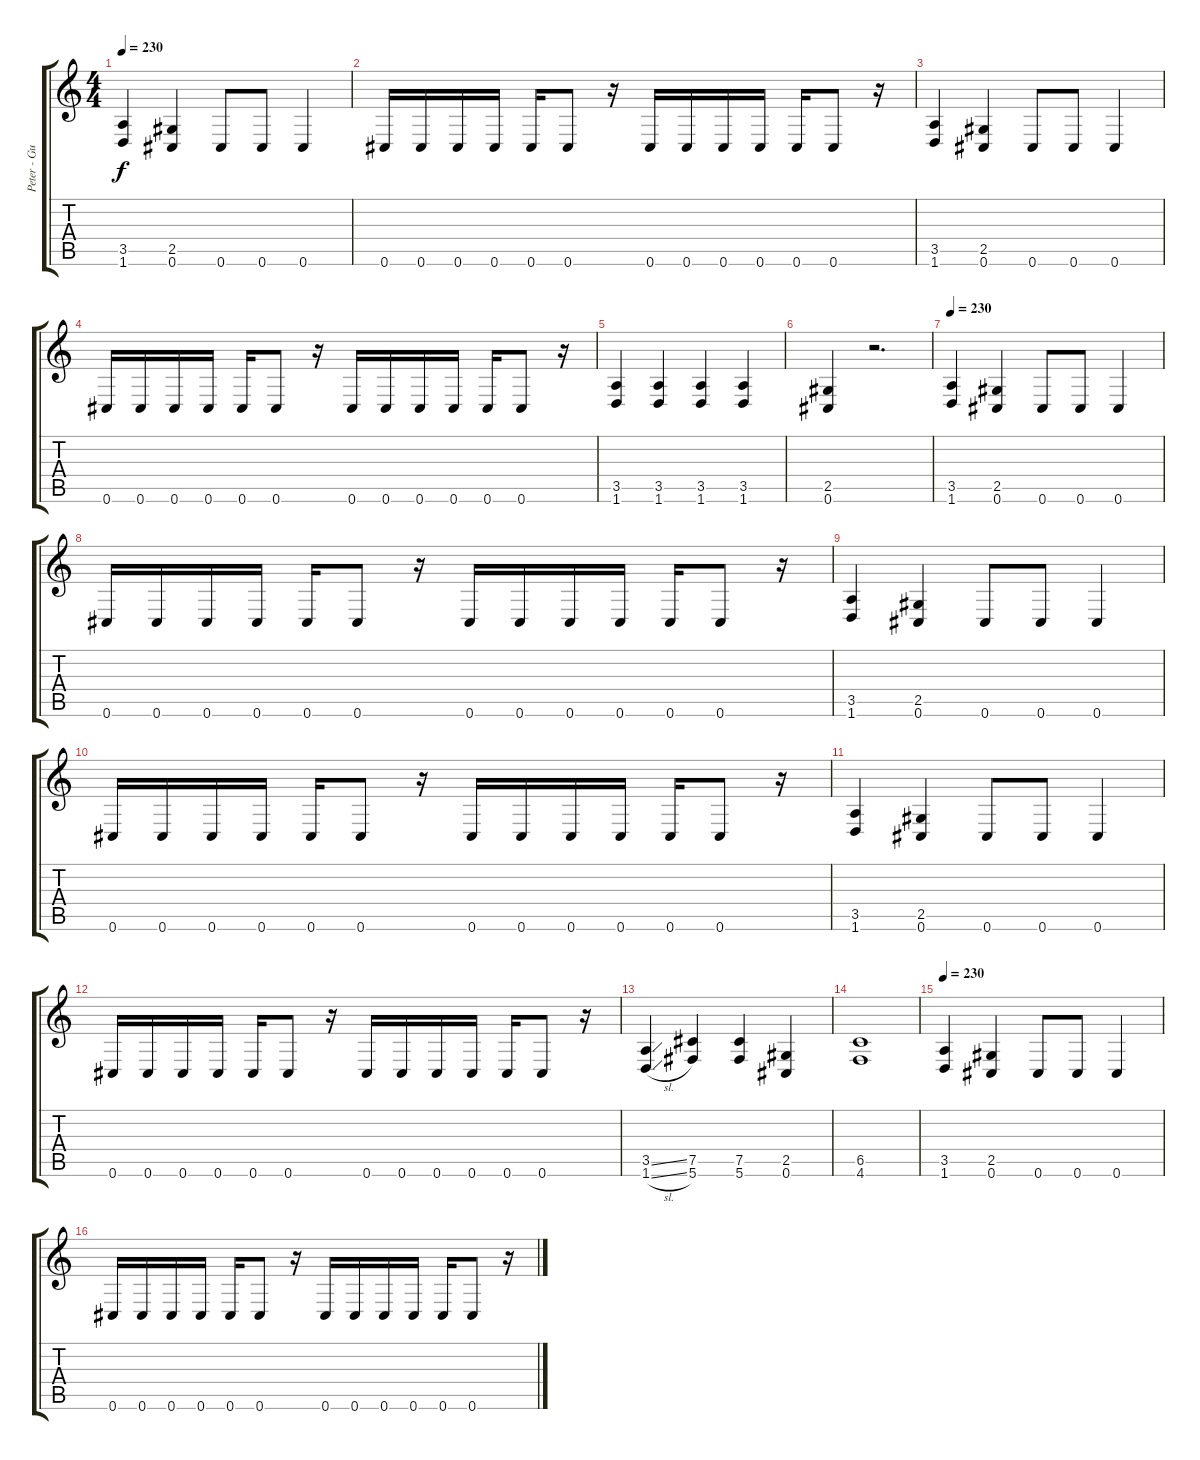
\track ("Peter - Guitar, Vocals" "Peter - Gu") {instrument distortionguitar}
\staff {score tabs}
\tuning (Db4 Ab3 E3 B2 Gb2 Db2) {hide}
\ts (4 4)
\tempo 230
\clef g2
\ks c
(3.5 1.6).4{dy f} (2.5 0.6).4 0.6.8 0.6.8 0.6.4 |
0.6.16 0.6.16 0.6.16 0.6.16 0.6.16 0.6.8 r.16 0.6.16 0.6.16 0.6.16 0.6.16 0.6.16 0.6.8 r.16 |
(3.5 1.6).4 (2.5 0.6).4 0.6.8 0.6.8 0.6.4 |
0.6.16 0.6.16 0.6.16 0.6.16 0.6.16 0.6.8 r.16 0.6.16 0.6.16 0.6.16 0.6.16 0.6.16 0.6.8 r.16 |
(3.5 1.6).4 (3.5 1.6).4 (3.5 1.6).4 (3.5 1.6).4 |
(2.5 0.6).4 r.2{d} |
\tempo 230
(3.5 1.6).4 (2.5 0.6).4 0.6.8 0.6.8 0.6.4 |
0.6.16 0.6.16 0.6.16 0.6.16 0.6.16 0.6.8 r.16 0.6.16 0.6.16 0.6.16 0.6.16 0.6.16 0.6.8 r.16 |
(3.5 1.6).4 (2.5 0.6).4 0.6.8 0.6.8 0.6.4 |
0.6.16 0.6.16 0.6.16 0.6.16 0.6.16 0.6.8 r.16 0.6.16 0.6.16 0.6.16 0.6.16 0.6.16 0.6.8 r.16 |
(3.5 1.6).4 (2.5 0.6).4 0.6.8 0.6.8 0.6.4 |
0.6.16 0.6.16 0.6.16 0.6.16 0.6.16 0.6.8 r.16 0.6.16 0.6.16 0.6.16 0.6.16 0.6.16 0.6.8 r.16 |
(3.5{ss} 1.6{sl}).4 (7.5 5.6).4 (7.5 5.6).4 (2.5 0.6).4 |
(6.5 4.6).1 |
\tempo 230
(3.5 1.6).4 (2.5 0.6).4 0.6.8 0.6.8 0.6.4 |
0.6.16 0.6.16 0.6.16 0.6.16 0.6.16 0.6.8 r.16 0.6.16 0.6.16 0.6.16 0.6.16 0.6.16 0.6.8 r.16
